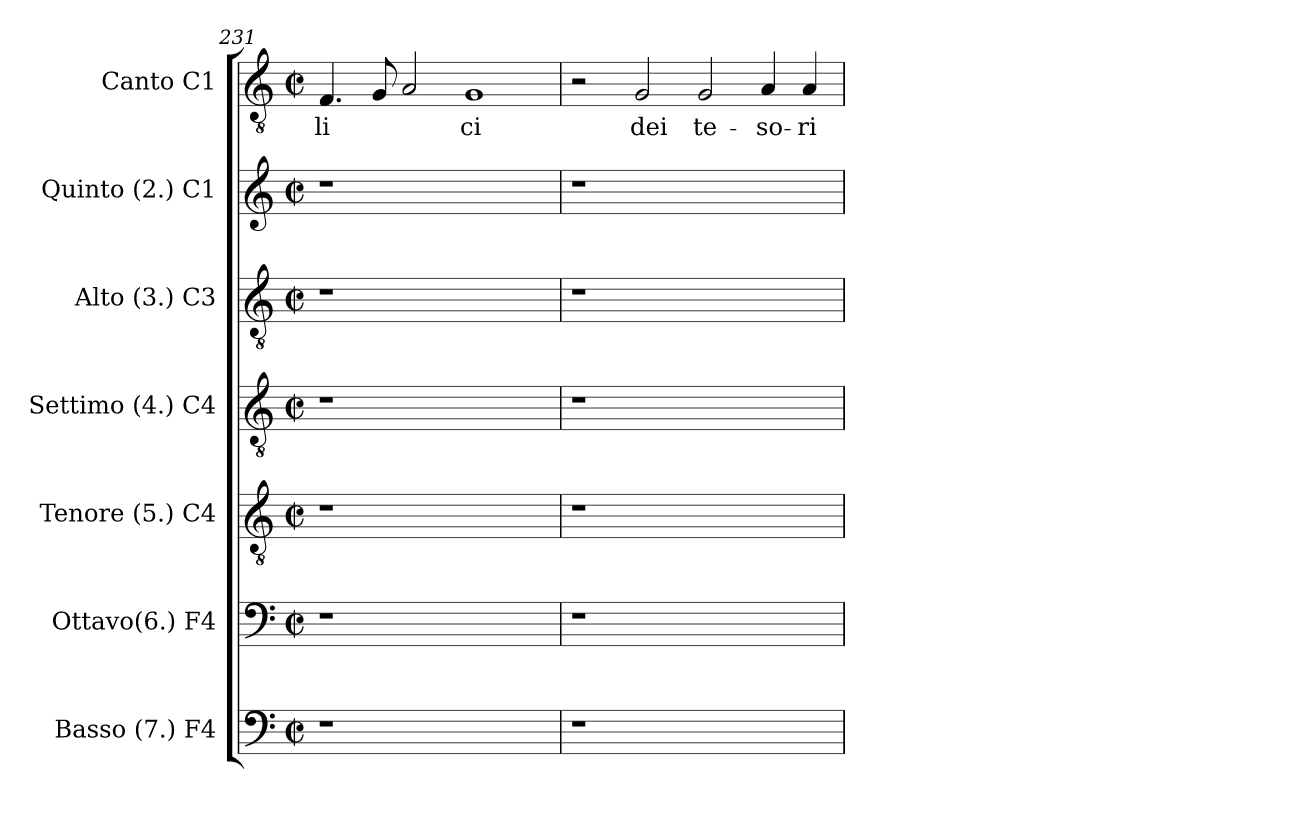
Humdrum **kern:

**kern	**kern	**kern	**kern	**kern	**kern	**kern	**text
*part7	*part6	*part5	*part4	*part3	*part2	*part1	*part1
*staff7	*staff6	*staff5	*staff4	*staff3	*staff2	*staff1	*staff1
*I"Basso (7.)  F4	*I"Ottavo(6.)  F4	*I"Tenore (5.)  C4	*I"Settimo (4.)  C4	*I"Alto (3.)  C3	*I"Quinto (2.)  C1	*I"Canto  C1	*
*	*	*I'T	*	*I'A	*	*I'C	*
!!LO:PB:g=z
*clefF4	*clefF4	*clefGv2	*clefGv2	*clefGv2	*clefG2	*clefGv2	*
*k[]	*k[]	*k[]	*k[]	*k[]	*k[]	*k[]	*
*C:	*C:	*C:	*C:	*C:	*C:	*C:	*
*M2/2	*M2/2	*M2/2	*M2/2	*M2/2	*M2/2	*M2/2	*
*met(c|)	*met(c|)	*met(c|)	*met(c|)	*met(c|)	*met(c|)	*met(c|)	*
=231	=231	=231	=231	=231	=231	=231	=231
!	!	!	!	!	!	!	!LO:LY:b:cj
1r	1r	1r	1r	1r	1r	4.F/	-li-
!	!	!	!	!	!	!	!LO:LY:b:cj
.	.	.	.	.	.	8G/	--
!	!	!	!	!	!	!	!LO:LY:b:cj
.	.	.	.	.	.	2A/	--
!	!	!	!	!	!	!	!LO:LY:b:cj
1ryy	1ryy	1ryy	1ryy	1ryy	1ryy	1G	-ci
=232	=232	=232	=232	=232	=232	=232	=232
1r	1r	1r	1r	1r	1r	2r	.
!	!	!	!	!	!	!	!LO:LY:b:cj
.	.	.	.	.	.	2G/	dei
!	!	!	!	!	!	!	!LO:LY:b:cj
1ryy	1ryy	1ryy	1ryy	1ryy	1ryy	2G/	te-
!	!	!	!	!	!	!	!LO:LY:b:cj
.	.	.	.	.	.	4A/	-so-
!	!	!	!	!	!	!	!LO:LY:b:cj
.	.	.	.	.	.	4A/	-ri
=	=	=	=	=	=	=	=
*-	*-	*-	*-	*-	*-	*-	*-
